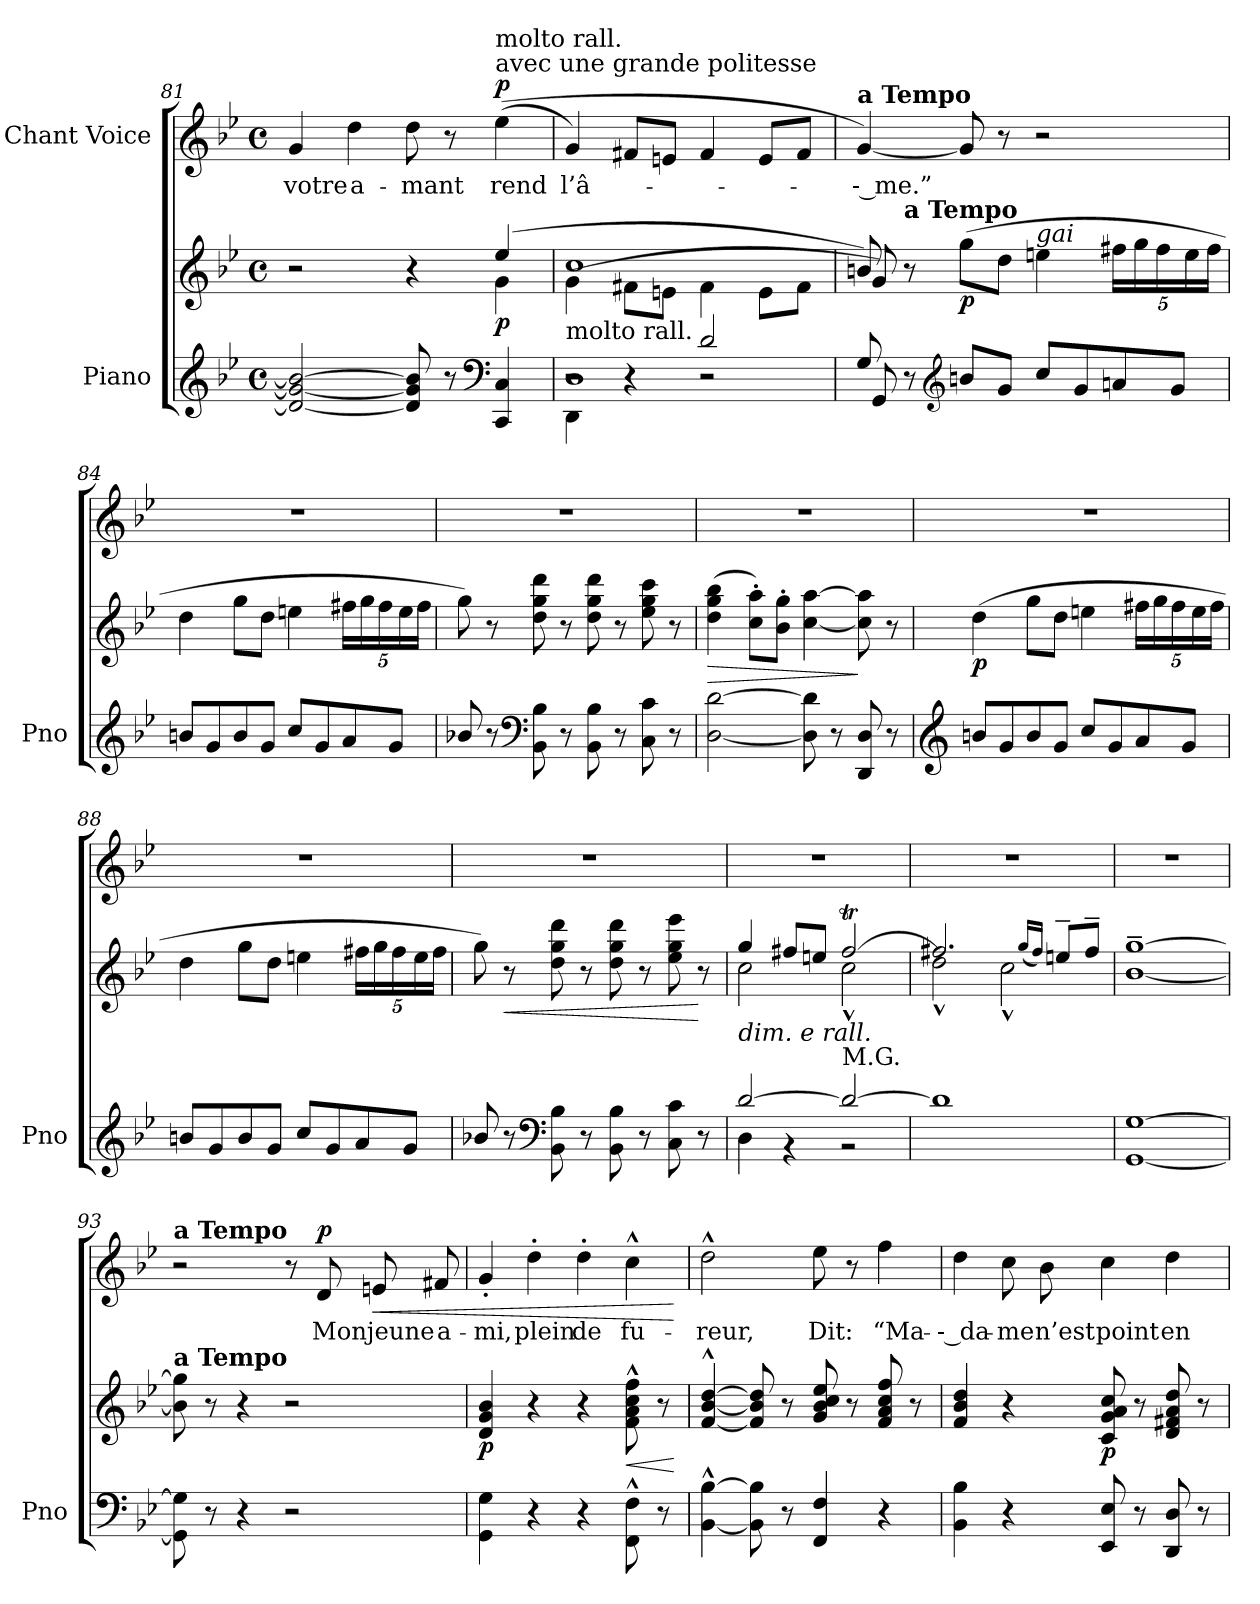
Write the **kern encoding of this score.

**kern	**kern	**dynam	**kern	**text	**dynam
*part2	*part2	*part2	*part1	*part1	*part1
*staff3	*staff2	*staff2/3	*staff1	*staff1	*staff1
*I"Piano	*	*	*I"Chant Voice	*	*
*I'Pno	*	*	*	*	*
*clefG2	*clefG2	*	*clefG2	*	*
*k[b-e-]	*k[b-e-]	*	*k[b-e-]	*	*
*M4/4	*M4/4	*	*M4/4	*	*
*met(c)	*met(c)	*	*met(c)	*	*
=81	=81	=81	=81	=81	=81
*	*^	*	*	*	*
!	!	!	!	!	!LO:LY:b	!
2d/_ 2g/_ 2bn/_	2r	2.ryy	.	4g/	votre	.
!	!	!	!	!	!LO:LY:b	!
.	.	.	.	4dd\	a-	.
!	!	!	!	!	!LO:LY:b	!
8d/] 8g/] 8b/]	4r	.	.	8dd\	-mant	.
8r	.	.	.	8r	.	.
*clefF4	*	*	*	*	*	*
!	!	!	!	!LO:TX:a:t=avec une grande politesse	!	!
!	!	!	!	!LO:TX:a:t=molto rall.	!	!
!	!	!	!LO:DY:b	!	!LO:LY:b	!LO:DY:a
4CC/ 4C/	(4ee-/	4g\	p	((<4ee-\	rend	p
=82	=82	=82	=82	=82	=82	=82
*^	*	*	*	*	*	*
*	*^	*	*	*	*	*	*
!	!	!	!LO:TX:b:t=molto rall.	!	!	!	!	!
!	!	!	!	!	!	!	!LO:LY:b	!
2r	1D	4DD\	1cc	(4g\	.	4g/)	l’â-	.
.	.	4r	.	8f#X\L	.	8f#X/L	.	.
.	.	.	.	8en\J	.	8en/J	.	.
2d/	.	2r	.	4f#\	.	4f#/	.	.
.	.	.	.	8e\L	.	8e/L	.	.
.	.	.	.	8f#\J	.	8f#/J	.	.
*	*v	*v	*	*	*	*	*	*
!!LO:PB:g=z
=83	=83	=83	=83	=83	=83	=83	=83
!	!	!	!	!	!LO:TX:a:B:t=a Tempo	!	!
!	!	!	!	!	!	!LO:LY:b	!
8G/	8GG/	8bn/)	8g/)	.	[4g/)	-- me.”	.
!	!	!LO:TX:a:B:t=a Tempo	!	!	!	!	!
8r	2..ryy	8r	2..ryy	.	.	.	.
*clefG2	*	*	*	*	*	*	*
!	!	!	!	!LO:DY:b	!	!	!
8bn/L	.	(>8gg\L	.	p	8g/]	.	.
8g/J	.	8dd\J	.	.	8r	.	.
!	!	!LO:TX:a:i:t=gai	!	!	!	!	!
8cc/L	.	4een\	.	.	2r	.	.
8g/	.	.	.	.	.	.	.
*	*	*Xbrackettup	*	*	*	*	*
8an/	.	20ff#X\LL	.	.	.	.	.
.	.	20gg\	.	.	.	.	.
.	.	20ff#\	.	.	.	.	.
8g/J	.	.	.	.	.	.	.
.	.	20ee\	.	.	.	.	.
.	.	20ff#\JJ	.	.	.	.	.
*v	*v	*	*	*	*	*	*
*	*v	*v	*	*	*	*
=84	=84	=84	=84	=84	=84
8bn/L	4dd\	.	1r	.	.
8g/	.	.	.	.	.
8b/	8gg\L	.	.	.	.
8g/J	8dd\J	.	.	.	.
8cc/L	4een\	.	.	.	.
8g/	.	.	.	.	.
8a/	20ff#X\LL	.	.	.	.
.	20gg\	.	.	.	.
.	20ff#\	.	.	.	.
8g/J	.	.	.	.	.
.	20ee\	.	.	.	.
.	20ff#\JJ	.	.	.	.
=85	=85	=85	=85	=85	=85
8b-X/	8gg\)	.	1r	.	.
8r	8r	.	.	.	.
*clefF4	*	*	*	*	*
!	!	!LO:DY:b	!	!	!
!	!	!LO:DY:n=1:b	!	!	!
8BB-\ 8B-\	8dd\ 8gg\ 8ddd\	other-dynamics f	.	.	.
8r	8r	.	.	.	.
8BB-\ 8B-\	8dd\ 8gg\ 8ddd\	.	.	.	.
8r	8r	.	.	.	.
8C\ 8c\	8ee-\ 8gg\ 8ccc\	.	.	.	.
8r	8r	.	.	.	.
!!LO:LB:g=z
=86	=86	=86	=86	=86	=86
!	!	!LO:HP:b	!	!	!
[2D\ [2d\	(4dd\ 4gg\ 4bb-\	>	1r	.	.
.	8cc\' 8aa\'L)	.	.	.	.
.	8b-\' 8gg\'J	.	.	.	.
8D\] 8d\]	[4cc\ [4aa\	.	.	.	.
8r	.	.	.	.	.
8DD/ 8D/	8cc\] 8aa\]	]	.	.	.
8r	8r	.	.	.	.
=87	=87	=87	=87	=87	=87
*clefG2	*	*	*	*	*
!	!	!LO:DY:b	!	!	!
8bn/L	(4dd\	p	1r	.	.
8g/	.	.	.	.	.
8b/	8gg\L	.	.	.	.
8g/J	8dd\J	.	.	.	.
8cc/L	4een\	.	.	.	.
8g/	.	.	.	.	.
8a/	20ff#X\LL	.	.	.	.
.	20gg\	.	.	.	.
.	20ff#\	.	.	.	.
8g/J	.	.	.	.	.
.	20ee\	.	.	.	.
.	20ff#\JJ	.	.	.	.
=88	=88	=88	=88	=88	=88
8bn/L	4dd\	.	1r	.	.
8g/	.	.	.	.	.
8b/	8gg\L	.	.	.	.
8g/J	8dd\J	.	.	.	.
8cc/L	4een\	.	.	.	.
8g/	.	.	.	.	.
8a/	20ff#X\LL	.	.	.	.
.	20gg\	.	.	.	.
.	20ff#\	.	.	.	.
8g/J	.	.	.	.	.
.	20ee\	.	.	.	.
.	20ff#\JJ	.	.	.	.
!!LO:LB:g=z
=89	=89	=89	=89	=89	=89
8b-X/	8gg\)	.	1r	.	.
!	!	!LO:HP:b	!	!	!
!	!	!LO:DY:n=1:b	!	!	!
!	!	!LO:DY:n=2:b	!	!	!
8r	8r	< other-dynamics f	.	.	.
*clefF4	*	*	*	*	*
8BB-\ 8B-\	8dd\ 8gg\ 8ddd\	.	.	.	.
8r	8r	.	.	.	.
8BB-\ 8B-\	8dd\ 8gg\ 8ddd\	.	.	.	.
8r	8r	.	.	.	.
8C\ 8c\	8ee-\ 8gg\ 8eee-\	.	.	.	.
8r	8r	[	.	.	.
=90	=90	=90	=90	=90	=90
*^	*^	*	*	*	*
!	!	!LO:TX:b:i:t=dim.   e    rall.	!	!	!	!	!
[2d/	4D\	4gg/	2cc\	.	1r	.	.
.	4r	8ff#X/L	.	.	.	.	.
.	.	8een/J	.	.	.	.	.
!	!	!LO:TX:b:t=M.G.	!	!	!	!	!
2d/_	2r	[2ff#t/	2cc^^\	.	.	.	.
*v	*v	*	*	*	*	*	*
=91	=91	=91	=91	=91	=91	=91
1d]	2.ff#XTTT/]	2dd^^\	.	1r	.	.
.	.	2cc^^\	.	.	.	.
.	(<16qgg/LL	.	.	.	.	.
.	16qff#/JJ)	.	.	.	.	.
.	8een~/L	.	.	.	.	.
.	8ff#~/J	.	.	.	.	.
*	*v	*v	*	*	*	*
=92	=92	=92	=92	=92	=92
[1GG [1G	[<1b-~ [>1gg~	.	1r	.	.
!!LO:LB:g=z
=93	=93	=93	=93	=93	=93
!	!	!	!LO:TX:a:B:t=a Tempo	!	!
!	!LO:TX:a:B:t=a Tempo	!	!	!	!
8GG\] 8G\]	8b-\] 8gg\]	.	2r	.	.
8r	8r	.	.	.	.
4r	4r	.	.	.	.
2r	2r	.	8r	.	.
!	!	!	!	!LO:LY:b	!LO:DY:a
.	.	.	8d/	Mon	p
!	!	!	!	!LO:LY:b	!LO:HP:b
.	.	.	8en/	jeune	<
!	!	!	!	!LO:LY:b	!
.	.	.	8f#X/	a-	.
=94	=94	=94	=94	=94	=94
!	!	!LO:DY:b	!	!LO:LY:b	!
4GG\ 4G\	4d/ 4g/ 4b-/	p	4g'>/	-mi,	.
!	!	!	!	!LO:LY:b	!
4r	4r	.	4dd'\	plein	.
!	!	!	!	!LO:LY:b	!
4r	4r	.	4dd'\	de	.
!	!	!LO:HP:b	!	!LO:LY:b	!
8FF\^^ 8F\^^	8f\^^ 8a\^^ 8cc\^^ 8ff\^^	<	4cc^^\	fu-	.
8r	8r	.	.	.	.
.	.	[	.	.	[
=95	=95	=95	=95	=95	=95
!	!	!	!	!LO:LY:b	!
[4BB-\^^ [4B-\^^	[4f/^^ [>4b-/^^ [4dd/^^	.	2dd^^\	-reur,	.
8BB-\] 8B-\]	8f/] 8b-/] 8dd/]	.	.	.	.
8r	8r	.	.	.	.
!	!	!LO:DY:b	!	!LO:LY:b	!
!	!	!LO:DY:n=1:b	!	!	!
4FF/ 4F/	8g/ 8b-/ 8cc/ 8ee-/	other-dynamics f	8ee-\	Dit:	.
.	8r	.	8r	.	.
!	!	!	!	!LO:LY:b	!LO:DY:a
!	!	!	!	!	!LO:DY:n=1:a
4r	8f/ 8a/ 8cc/ 8ff/	.	4ff\	“Ma-	other-dynamics f
.	8r	.	.	.	.
!!LO:PB:g=z
=96	=96	=96	=96	=96	=96
!	!	!	!	!LO:LY:b	!
4BB-\ 4B-\	4f/ 4b-/ 4dd/	.	4dd\	-- da-	.
!	!	!	!	!LO:LY:b	!
4r	4r	.	8cc\	-me	.
!	!	!	!	!LO:LY:b	!
.	.	.	8b-\	n’est	.
!	!	!LO:DY:b	!	!LO:LY:b	!
8EE-/ 8E-/	8c/ 8g/ 8a/ 8cc/	p	4cc\	point	.
8r	8r	.	.	.	.
!	!	!	!	!LO:LY:b	!
8DD/ 8D/	8d/ 8f#X/ 8a/ 8dd/	.	4dd\	en	.
8r	8r	.	.	.	.
=	=	=	=	=	=
*-	*-	*-	*-	*-	*-
